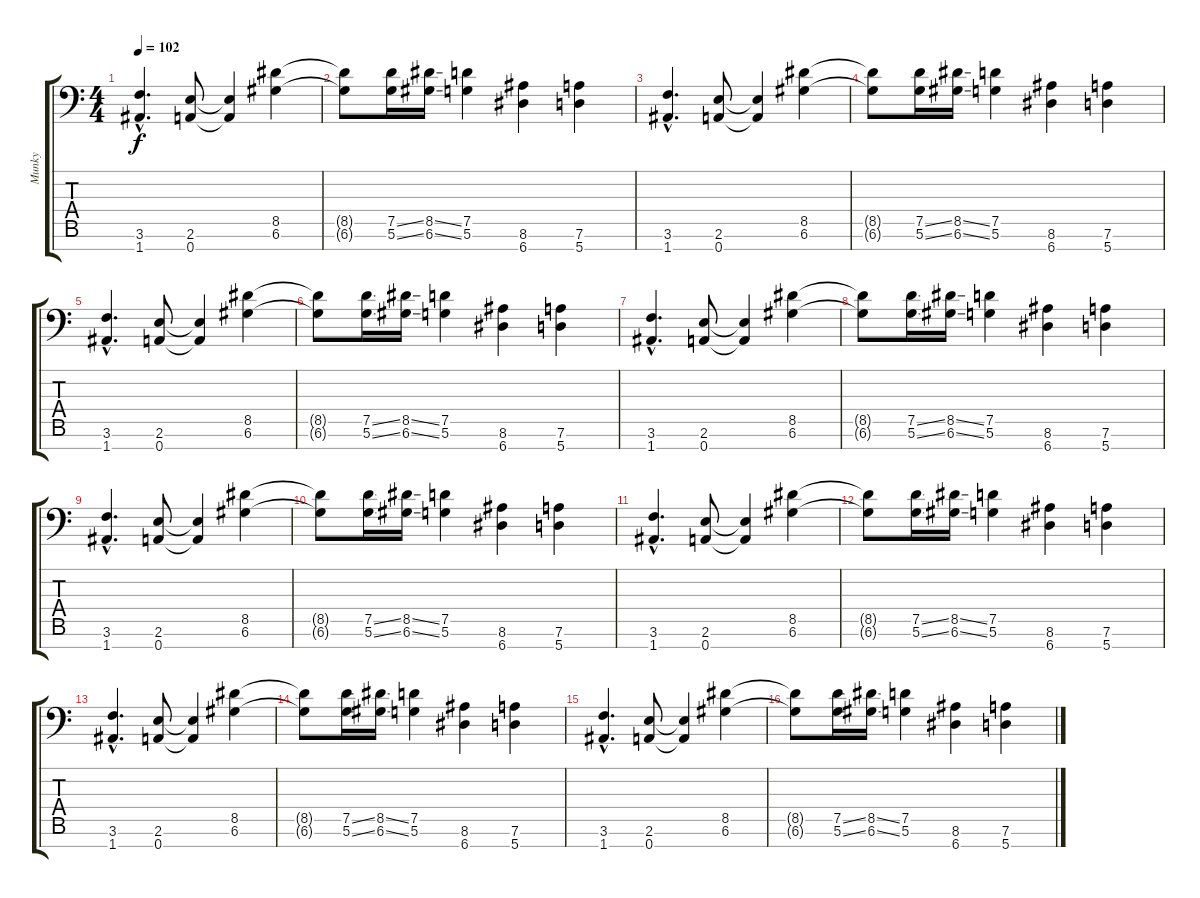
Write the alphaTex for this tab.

\track ("Munky" "Munky") {instrument distortionguitar}
\staff {score tabs}
\tuning (D4 A3 F3 C3 G2 D2 A1) {hide}
\ts (4 4)
\tempo 102
\clef f4
\ks c
(3.6{hac} 1.7{hac}).4{d dy f volume 14 balance 10} (2.6 0.7).8 (2.6{t} 0.7{t}).4 (8.5 6.6).4 |
(8.5{t} 6.6{t}).8 (7.5{ss} 5.6{ss}).16 (8.5{ss} 6.6{ss}).16 (7.5 5.6).4 (8.6 6.7).4 (7.6 5.7).4 |
(3.6{hac} 1.7{hac}).4{d} (2.6 0.7).8 (2.6{t} 0.7{t}).4 (8.5 6.6).4 |
(8.5{t} 6.6{t}).8 (7.5{ss} 5.6{ss}).16 (8.5{ss} 6.6{ss}).16 (7.5 5.6).4 (8.6 6.7).4 (7.6 5.7).4 |
(3.6{hac} 1.7{hac}).4{d} (2.6 0.7).8 (2.6{t} 0.7{t}).4 (8.5 6.6).4 |
(8.5{t} 6.6{t}).8 (7.5{ss} 5.6{ss}).16 (8.5{ss} 6.6{ss}).16 (7.5 5.6).4 (8.6 6.7).4 (7.6 5.7).4 |
(3.6{hac} 1.7{hac}).4{d} (2.6 0.7).8 (2.6{t} 0.7{t}).4 (8.5 6.6).4 |
(8.5{t} 6.6{t}).8 (7.5{ss} 5.6{ss}).16 (8.5{ss} 6.6{ss}).16 (7.5 5.6).4 (8.6 6.7).4 (7.6 5.7).4 |
(3.6{hac} 1.7{hac}).4{d} (2.6 0.7).8 (2.6{t} 0.7{t}).4 (8.5 6.6).4 |
(8.5{t} 6.6{t}).8 (7.5{ss} 5.6{ss}).16 (8.5{ss} 6.6{ss}).16 (7.5 5.6).4 (8.6 6.7).4 (7.6 5.7).4 |
(3.6{hac} 1.7{hac}).4{d} (2.6 0.7).8 (2.6{t} 0.7{t}).4 (8.5 6.6).4 |
(8.5{t} 6.6{t}).8 (7.5{ss} 5.6{ss}).16 (8.5{ss} 6.6{ss}).16 (7.5 5.6).4 (8.6 6.7).4 (7.6 5.7).4 |
(3.6{hac} 1.7{hac}).4{d} (2.6 0.7).8 (2.6{t} 0.7{t}).4 (8.5 6.6).4 |
(8.5{t} 6.6{t}).8 (7.5{ss} 5.6{ss}).16 (8.5{ss} 6.6{ss}).16 (7.5 5.6).4 (8.6 6.7).4 (7.6 5.7).4 |
(3.6{hac} 1.7{hac}).4{d} (2.6 0.7).8 (2.6{t} 0.7{t}).4 (8.5 6.6).4 |
(8.5{t} 6.6{t}).8 (7.5{ss} 5.6{ss}).16 (8.5{ss} 6.6{ss}).16 (7.5 5.6).4 (8.6 6.7).4 (7.6 5.7).4
